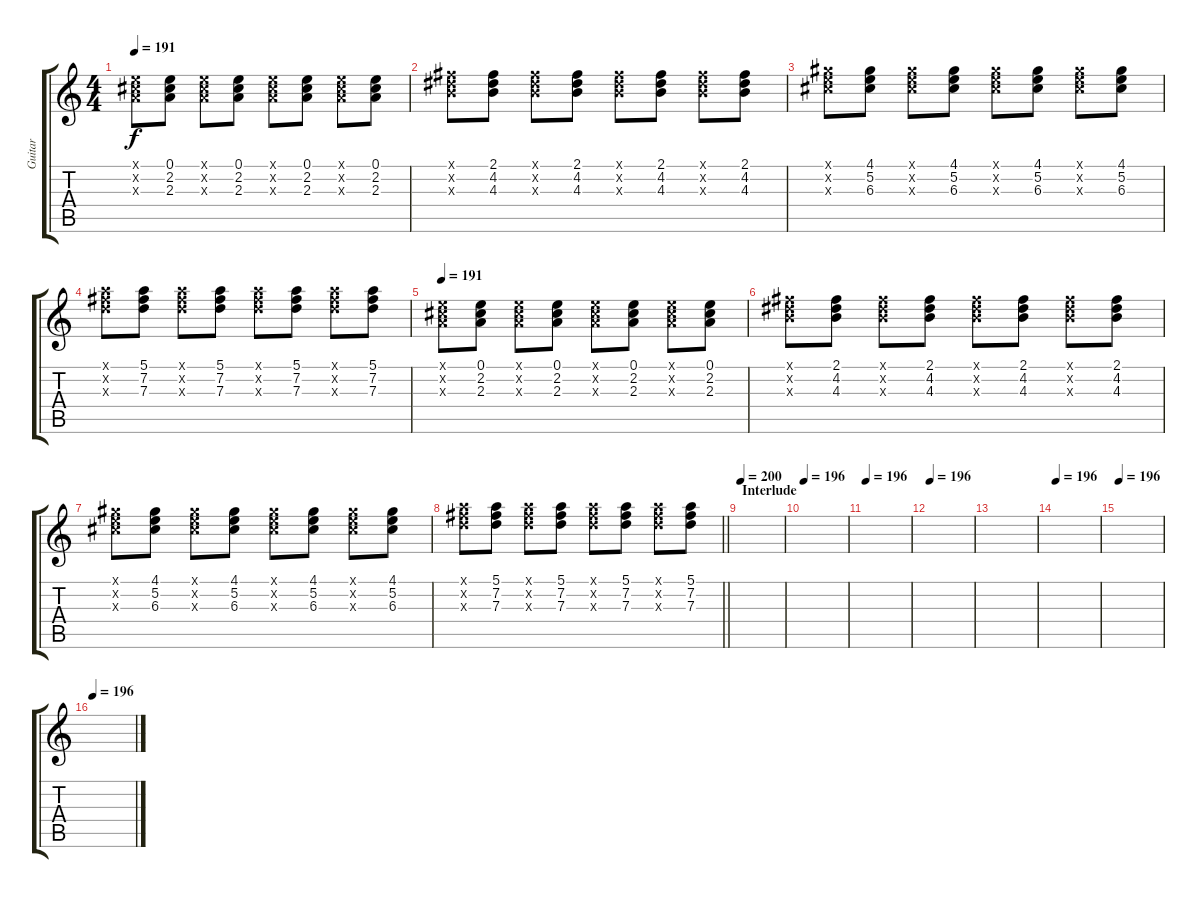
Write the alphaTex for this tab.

\track ("Guitar" "Guitar") {instrument electricguitarclean}
\staff {score tabs}
\tuning (E4 B3 G3 D3 A2 E2) {hide}
\ts (4 4)
\tempo 191
\clef g2
\ks c
(0.1{x} 2.2{x} 2.3{x}).8{dy f} (0.1 2.2 2.3).8 (0.1{x} 2.2{x} 2.3{x}).8 (0.1 2.2 2.3).8 (0.1{x} 2.2{x} 2.3{x}).8 (0.1 2.2 2.3).8 (0.1{x} 2.2{x} 2.3{x}).8 (0.1 2.2 2.3).8 |
(2.1{x} 4.2{x} 4.3{x}).8 (2.1 4.2 4.3).8 (2.1{x} 4.2{x} 4.3{x}).8 (2.1 4.2 4.3).8 (2.1{x} 4.2{x} 4.3{x}).8 (2.1 4.2 4.3).8 (2.1{x} 4.2{x} 4.3{x}).8 (2.1 4.2 4.3).8 |
(4.1{x} 5.2{x} 6.3{x}).8 (4.1 5.2 6.3).8 (4.1{x} 5.2{x} 6.3{x}).8 (4.1 5.2 6.3).8 (4.1{x} 5.2{x} 6.3{x}).8 (4.1 5.2 6.3).8 (4.1{x} 5.2{x} 6.3{x}).8 (4.1 5.2 6.3).8 |
(5.1{x} 7.2{x} 7.3{x}).8 (5.1 7.2 7.3).8 (5.1{x} 7.2{x} 7.3{x}).8 (5.1 7.2 7.3).8 (5.1{x} 7.2{x} 7.3{x}).8 (5.1 7.2 7.3).8 (5.1{x} 7.2{x} 7.3{x}).8 (5.1 7.2 7.3).8 |
\tempo 191
(0.1{x} 2.2{x} 2.3{x}).8 (0.1 2.2 2.3).8 (0.1{x} 2.2{x} 2.3{x}).8 (0.1 2.2 2.3).8 (0.1{x} 2.2{x} 2.3{x}).8 (0.1 2.2 2.3).8 (0.1{x} 2.2{x} 2.3{x}).8 (0.1 2.2 2.3).8 |
(2.1{x} 4.2{x} 4.3{x}).8 (2.1 4.2 4.3).8 (2.1{x} 4.2{x} 4.3{x}).8 (2.1 4.2 4.3).8 (2.1{x} 4.2{x} 4.3{x}).8 (2.1 4.2 4.3).8 (2.1{x} 4.2{x} 4.3{x}).8 (2.1 4.2 4.3).8 |
(4.1{x} 5.2{x} 6.3{x}).8 (4.1 5.2 6.3).8 (4.1{x} 5.2{x} 6.3{x}).8 (4.1 5.2 6.3).8 (4.1{x} 5.2{x} 6.3{x}).8 (4.1 5.2 6.3).8 (4.1{x} 5.2{x} 6.3{x}).8 (4.1 5.2 6.3).8 |
\barLineRight lightlight
(5.1{x} 7.2{x} 7.3{x}).8 (5.1 7.2 7.3).8 (5.1{x} 7.2{x} 7.3{x}).8 (5.1 7.2 7.3).8 (5.1{x} 7.2{x} 7.3{x}).8 (5.1 7.2 7.3).8 (5.1{x} 7.2{x} 7.3{x}).8 (5.1 7.2 7.3).8 |
\section ("" "Interlude")
\tempo 200
|
\tempo 196
|
\tempo 196
|
\tempo 196
|
|
\tempo 196
|
\tempo 196
|
\tempo 196
